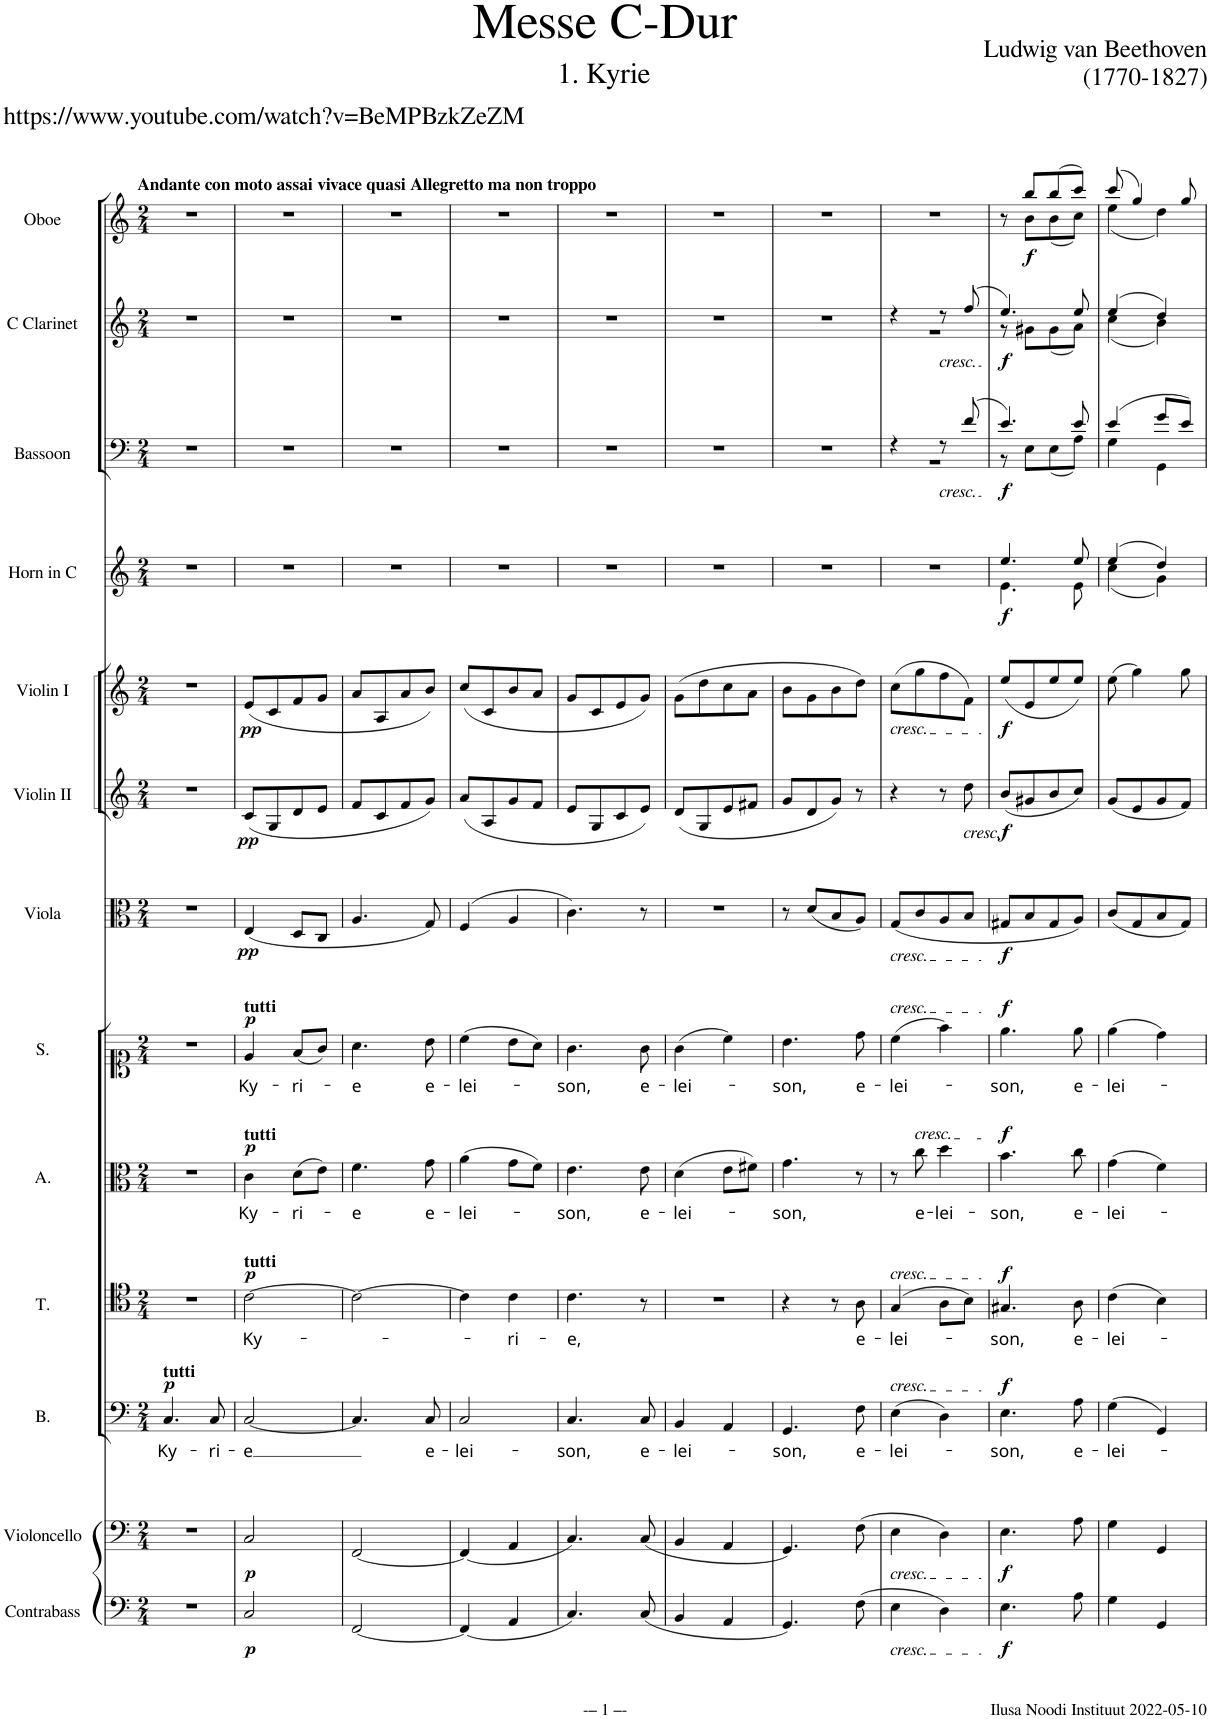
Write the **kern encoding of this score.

**kern	**dynam	**kern	**dynam	**kern	**text	**dynam	**kern	**text	**dynam	**kern	**text	**dynam	**kern	**text	**dynam	**kern	**dynam	**kern	**dynam	**kern	**dynam	**kern	**dynam	**kern	**dynam	**kern	**dynam	**kern	**dynam
*part13	*part13	*part12	*part12	*part11	*part11	*part11	*part10	*part10	*part10	*part9	*part9	*part9	*part8	*part8	*part8	*part7	*part7	*part6	*part6	*part5	*part5	*part4	*part4	*part3	*part3	*part2	*part2	*part1	*part1
*staff13	*staff13	*staff12	*staff12	*staff11	*staff11	*staff11	*staff10	*staff10	*staff10	*staff9	*staff9	*staff9	*staff8	*staff8	*staff8	*staff7	*staff7	*staff6	*staff6	*staff5	*staff5	*staff4	*staff4	*staff3	*staff3	*staff2	*staff2	*staff1	*staff1
*I"Contrabass	*	*I"Violoncello	*	*I"B.	*	*	*I"T.	*	*	*I"A.	*	*	*I"S.	*	*	*I"Viola	*	*I"Violin II	*	*I"Violin I	*	*I"Horn in C	*	*I"Bassoon	*	*I"C Clarinet	*	*I"Oboe	*
*I'Cb.	*	*I'Vc.	*	*I'B.	*	*	*I'T.	*	*	*I'A.	*	*	*I'S.	*	*	*I'Vla.	*	*I'Vln.II	*	*I'Vln.I	*	*	*	*I'Bsn.	*	*I'C Cl.	*	*I'Ob.	*
*clefF4	*	*clefF4	*	*clefF4	*	*	*clefC4	*	*	*clefC3	*	*	*clefC1	*	*	*clefC3	*	*clefG2	*	*clefG2	*	*clefG2	*	*clefF4	*	*clefG2	*	*clefG2	*
*Trd7c12	*	*	*	*	*	*	*	*	*	*	*	*	*	*	*	*	*	*	*	*	*	*Trd7c12	*	*	*	*Trd1c2	*	*	*
*k[]	*	*k[]	*	*k[]	*	*	*k[]	*	*	*k[]	*	*	*k[]	*	*	*k[]	*	*k[]	*	*k[]	*	*k[]	*	*k[]	*	*k[]	*	*k[]	*
*M2/4	*	*M2/4	*	*M2/4	*	*	*M2/4	*	*	*M2/4	*	*	*M2/4	*	*	*M2/4	*	*M2/4	*	*M2/4	*	*M2/4	*	*M2/4	*	*M2/4	*	*M2/4	*
=1	=1	=1	=1	=1	=1	=1	=1	=1	=1	=1	=1	=1	=1	=1	=1	=1	=1	=1	=1	=1	=1	=1	=1	=1	=1	=1	=1	=1	=1
!	!	!	!	!	!	!	!	!	!	!	!	!	!	!	!	!	!	!	!	!	!	!	!	!	!	!	!	!LO:TX:a:B:t=Andante con moto assai vivace quasi Allegretto ma non troppo	!
!	!	!	!	!LO:TX:a:B:t=tutti	!	!	!	!	!	!	!	!	!	!	!	!	!	!	!	!	!	!	!	!	!	!	!	!	!
!	!	!	!	!	!LO:LY:b	!LO:DY:a	!	!	!	!	!	!	!	!	!	!	!	!	!	!	!	!	!	!	!	!	!	!	!
2r	.	2r	.	4.C/	Ky-	p	2r	.	.	2r	.	.	2r	.	.	2r	.	2r	.	2r	.	2r	.	2r	.	2r	.	2r	.
!	!	!	!	!	!LO:LY:b	!	!	!	!	!	!	!	!	!	!	!	!	!	!	!	!	!	!	!	!	!	!	!	!
.	.	.	.	8C/	-ri-	.	.	.	.	.	.	.	.	.	.	.	.	.	.	.	.	.	.	.	.	.	.	.	.
=2	=2	=2	=2	=2	=2	=2	=2	=2	=2	=2	=2	=2	=2	=2	=2	=2	=2	=2	=2	=2	=2	=2	=2	=2	=2	=2	=2	=2	=2
!	!	!	!	!	!	!	!	!	!	!	!	!	!LO:TX:a:B:t=tutti	!	!	!	!	!	!	!	!	!	!	!	!	!	!	!	!
!	!	!	!	!	!	!	!	!	!	!LO:TX:a:B:t=tutti	!	!	!	!	!	!	!	!	!	!	!	!	!	!	!	!	!	!	!
!	!	!	!	!	!	!	!LO:TX:a:B:t=tutti	!	!	!	!	!	!	!	!	!	!	!	!	!	!	!	!	!	!	!	!	!	!
!	!LO:DY:b	!	!LO:DY:b	!	!LO:LY:b	!	!	!LO:LY:b	!LO:DY:a	!	!LO:LY:b	!LO:DY:a	!	!LO:LY:b	!LO:DY:a	!	!LO:DY:b	!	!LO:DY:b	!	!LO:DY:b	!	!	!	!	!	!	!	!
2C/	p	2C/	p	[2C/	-e	.	[2c\	Ky-	p	4c\	Ky-	p	4e/	Ky-	p	(4E/	pp	(8c/L	pp	(8e/L	pp	2r	.	2r	.	2r	.	2r	.
.	.	.	.	.	.	.	.	.	.	.	.	.	.	.	.	.	.	8G/	.	8c/	.	.	.	.	.	.	.	.	.
!	!	!	!	!	!	!	!	!	!	!	!LO:LY:b	!	!	!LO:LY:b	!	!	!	!	!	!	!	!	!	!	!	!	!	!	!
.	.	.	.	.	.	.	.	.	.	(8d\L	-ri-	.	(8f/L	-ri-	.	8D/L	.	8d/	.	8f/	.	.	.	.	.	.	.	.	.
.	.	.	.	.	.	.	.	.	.	8e\J)	.	.	8g/J)	.	.	8C/J	.	8e/J	.	8g/J	.	.	.	.	.	.	.	.	.
=3	=3	=3	=3	=3	=3	=3	=3	=3	=3	=3	=3	=3	=3	=3	=3	=3	=3	=3	=3	=3	=3	=3	=3	=3	=3	=3	=3	=3	=3
!	!	!	!	!	!	!	!	!	!	!	!LO:LY:b	!	!	!LO:LY:b	!	!	!	!	!	!	!	!	!	!	!	!	!	!	!
[2FF/	.	[2FF/	.	4.C/]	.	.	2c\_	.	.	4.f\	-e	.	4.a\	-e	.	4.A/	.	8f/L	.	8a/L	.	2r	.	2r	.	2r	.	2r	.
.	.	.	.	.	.	.	.	.	.	.	.	.	.	.	.	.	.	8c/	.	8A/	.	.	.	.	.	.	.	.	.
.	.	.	.	.	.	.	.	.	.	.	.	.	.	.	.	.	.	8f/	.	8a/	.	.	.	.	.	.	.	.	.
!	!	!	!	!	!LO:LY:b	!	!	!	!	!	!LO:LY:b	!	!	!LO:LY:b	!	!	!	!	!	!	!	!	!	!	!	!	!	!	!
.	.	.	.	8C/	e-	.	.	.	.	8g\	e-	.	8b\	e-	.	8G/)	.	8g/J)	.	8b/J)	.	.	.	.	.	.	.	.	.
=4	=4	=4	=4	=4	=4	=4	=4	=4	=4	=4	=4	=4	=4	=4	=4	=4	=4	=4	=4	=4	=4	=4	=4	=4	=4	=4	=4	=4	=4
!	!	!	!	!	!LO:LY:b	!	!	!	!	!	!LO:LY:b	!	!	!LO:LY:b	!	!	!	!	!	!	!	!	!	!	!	!	!	!	!
(4FF/]	.	(4FF/]	.	2C/	-lei-	.	4c\]	.	.	(4a\	-lei-	.	(4cc\	-lei-	.	(4F/	.	(8a/L	.	(8cc/L	.	2r	.	2r	.	2r	.	2r	.
.	.	.	.	.	.	.	.	.	.	.	.	.	.	.	.	.	.	8A/	.	8c/	.	.	.	.	.	.	.	.	.
!	!	!	!	!	!	!	!	!LO:LY:b	!	!	!	!	!	!	!	!	!	!	!	!	!	!	!	!	!	!	!	!	!
4AA/	.	4AA/	.	.	.	.	4c\	-ri-	.	8g\L	.	.	8b\L	.	.	4A/	.	8g/	.	8b/	.	.	.	.	.	.	.	.	.
.	.	.	.	.	.	.	.	.	.	8f\J)	.	.	8a\J)	.	.	.	.	8f/J	.	8a/J	.	.	.	.	.	.	.	.	.
=5	=5	=5	=5	=5	=5	=5	=5	=5	=5	=5	=5	=5	=5	=5	=5	=5	=5	=5	=5	=5	=5	=5	=5	=5	=5	=5	=5	=5	=5
!	!	!	!	!	!LO:LY:b	!	!	!LO:LY:b	!	!	!LO:LY:b	!	!	!LO:LY:b	!	!	!	!	!	!	!	!	!	!	!	!	!	!	!
4.C/)	.	4.C/)	.	4.C/	-son,	.	4.c\	-e,	.	4.e\	-son,	.	4.g\	-son,	.	4.c\)	.	8e/L	.	8g/L	.	2r	.	2r	.	2r	.	2r	.
.	.	.	.	.	.	.	.	.	.	.	.	.	.	.	.	.	.	8G/	.	8c/	.	.	.	.	.	.	.	.	.
.	.	.	.	.	.	.	.	.	.	.	.	.	.	.	.	.	.	8c/	.	8e/	.	.	.	.	.	.	.	.	.
!	!	!	!	!	!LO:LY:b	!	!	!	!	!	!LO:LY:b	!	!	!LO:LY:b	!	!	!	!	!	!	!	!	!	!	!	!	!	!	!
(8C/	.	(8C/	.	8C/	e-	.	8r	.	.	8e\	e-	.	8g\	e-	.	8r	.	8e/J)	.	8g/J)	.	.	.	.	.	.	.	.	.
=6	=6	=6	=6	=6	=6	=6	=6	=6	=6	=6	=6	=6	=6	=6	=6	=6	=6	=6	=6	=6	=6	=6	=6	=6	=6	=6	=6	=6	=6
!	!	!	!	!	!LO:LY:b	!	!	!	!	!	!LO:LY:b	!	!	!LO:LY:b	!	!	!	!	!	!	!	!	!	!	!	!	!	!	!
4BB/	.	4BB/	.	4BB/	-lei-	.	2r	.	.	(4d\	-lei-	.	(4g\	-lei-	.	2r	.	(8d/L	.	(8g\L	.	2r	.	2r	.	2r	.	2r	.
.	.	.	.	.	.	.	.	.	.	.	.	.	.	.	.	.	.	8G/	.	8dd\	.	.	.	.	.	.	.	.	.
4AA/	.	4AA/	.	4AA/	.	.	.	.	.	8e\L	.	.	4cc\)	.	.	.	.	8e/	.	8cc\	.	.	.	.	.	.	.	.	.
.	.	.	.	.	.	.	.	.	.	8f#X\J)	.	.	.	.	.	.	.	8f#X/J	.	8a\J	.	.	.	.	.	.	.	.	.
=7	=7	=7	=7	=7	=7	=7	=7	=7	=7	=7	=7	=7	=7	=7	=7	=7	=7	=7	=7	=7	=7	=7	=7	=7	=7	=7	=7	=7	=7
!	!	!	!	!	!LO:LY:b	!	!	!	!	!	!LO:LY:b	!	!	!LO:LY:b	!	!	!	!	!	!	!	!	!	!	!	!	!	!	!
4.GG/)	.	4.GG/)	.	4.GG/	-son,	.	4r	.	.	4.g\	-son,	.	4.b\	-son,	.	8r	.	8g/L	.	8b\L	.	2r	.	2r	.	2r	.	2r	.
.	.	.	.	.	.	.	.	.	.	.	.	.	.	.	.	(8d/L	.	8d/	.	8g\	.	.	.	.	.	.	.	.	.
.	.	.	.	.	.	.	8r	.	.	.	.	.	.	.	.	8B/	.	8g/J)	.	8b\	.	.	.	.	.	.	.	.	.
!	!	!	!	!	!LO:LY:b	!	!	!LO:LY:b	!	!	!	!	!	!LO:LY:b	!	!	!	!	!	!	!	!	!	!	!	!	!	!	!
(8F\	.	(8F\	.	8F\	e-	.	8A\	e-	.	8r	.	.	8dd\	e-	.	8A/J)	.	8r	.	8dd\J)	.	.	.	.	.	.	.	.	.
=8	=8	=8	=8	=8	=8	=8	=8	=8	=8	=8	=8	=8	=8	=8	=8	=8	=8	=8	=8	=8	=8	=8	=8	=8	=8	=8	=8	=8	=8
!	!	!	!	!	!	!	!	!	!	!	!	!	!	!	!	!	!	!	!	!LO:TX:b:i:t=cresc.	!	!	!	!	!	!	!	!	!
!	!	!	!	!	!	!	!	!	!	!	!	!	!	!	!	!LO:TX:b:i:t=cresc.	!	!	!	!	!	!	!	!	!	!	!	!	!
!	!	!	!	!	!	!	!	!	!	!	!	!	!LO:TX:a:i:t=cresc.	!	!	!	!	!	!	!	!	!	!	!	!	!	!	!	!
!	!	!	!	!	!	!	!LO:TX:a:i:t=cresc.	!	!	!	!	!	!	!	!	!	!	!	!	!	!	!	!	!	!	!	!	!	!
!	!	!	!	!LO:TX:a:i:t=cresc.	!	!	!	!	!	!	!	!	!	!	!	!	!	!	!	!	!	!	!	!	!	!	!	!	!
!	!	!LO:TX:b:i:t=cresc.	!	!	!	!	!	!	!	!	!	!	!	!	!	!	!	!	!	!	!	!	!	!	!	!	!	!	!
!LO:TX:b:i:t=cresc.	!	!	!	!	!	!	!	!	!	!	!	!	!	!	!	!	!	!	!	!	!	!	!	!	!	!	!	!	!
!	!	!	!	!	!LO:LY:b	!	!	!LO:LY:b	!	!	!	!	!	!LO:LY:b	!	!	!	!	!	!	!	!	!	!	!	!	!	!	!
*	*	*	*	*	*	*	*	*	*	*	*	*	*	*	*	*	*	*	*	*	*	*	*	*^	*	*^	*	*	*
4E\	.	4E\	.	(4E\	-lei-	.	(4G/	-lei-	.	8r	.	.	(4cc\	-lei-	.	(8G/L	.	4r	.	(8cc\L	.	2r	.	4r	2r	.	4r	2r	.	2r	.
!	!	!	!	!	!	!	!	!	!	!LO:TX:a:i:t=cresc.	!	!	!	!	!	!	!	!	!	!	!	!	!	!	!	!	!	!	!	!	!
!	!	!	!	!	!	!	!	!	!	!	!LO:LY:b	!	!	!	!	!	!	!	!	!	!	!	!	!	!	!	!	!	!	!	!
.	.	.	.	.	.	.	.	.	.	8cc\	e-	.	.	.	.	8c/	.	.	.	8gg\	.	.	.	.	.	.	.	.	.	.	.
!	!	!	!	!	!	!	!	!	!	!	!	!	!	!	!	!	!	!	!	!	!	!	!	!	!	!	!LO:TX:b:i:t=cresc.	!	!	!	!
!	!	!	!	!	!	!	!	!	!	!	!	!	!	!	!	!	!	!	!	!	!	!	!	!LO:TX:b:i:t=cresc.	!	!	!	!	!	!	!
!	!	!	!	!	!	!	!	!	!	!	!LO:LY:b	!	!	!	!	!	!	!	!	!	!	!	!	!	!	!	!	!	!	!	!
4D\)	.	4D\)	.	4D\)	.	.	8A\L	.	.	4dd\	-lei-	.	4ff\)	.	.	8A/	.	8r	.	8ff\	.	.	.	8r	.	.	8r	.	.	.	.
!	!	!	!	!	!	!	!	!	!	!	!	!	!	!	!	!	!	!LO:TX:b:i:t=cresc.	!	!	!	!	!	!	!	!	!	!	!	!	!
.	.	.	.	.	.	.	8B\J)	.	.	.	.	.	.	.	.	8B/J	.	8dd\	.	8f\J)	.	.	.	(8f/	.	.	(8ff/	.	.	.	.
=9	=9	=9	=9	=9	=9	=9	=9	=9	=9	=9	=9	=9	=9	=9	=9	=9	=9	=9	=9	=9	=9	=9	=9	=9	=9	=9	=9	=9	=9	=9	=9
!	!LO:DY:b	!	!LO:DY:b	!	!LO:LY:b	!LO:DY:a	!	!LO:LY:b	!LO:DY:a	!	!LO:LY:b	!LO:DY:a	!	!LO:LY:b	!LO:DY:a	!	!LO:DY:b	!	!LO:DY:b	!	!LO:DY:b	!	!LO:DY:b	!	!	!LO:DY:b	!	!	!LO:DY:b	!	!
*	*	*	*	*	*	*	*	*	*	*	*	*	*	*	*	*	*	*	*	*	*	*^	*	*	*	*	*	*	*	*^	*
4.E\	f	4.E\	f	4.E\	-son,	f	4.G#X/	-son,	f	4.b\	-son,	f	4.ee\	-son,	f	8G#X/L	f	(8b/L	f	(8ee/L	f	4.ee/	4.e\	f	4.e/)	8r	f	4.ee/)	8r	f	8r	8ryy	.
!	!	!	!	!	!	!	!	!	!	!	!	!	!	!	!	!	!	!	!	!	!	!	!	!	!	!	!	!	!	!	!	!	!LO:DY:b
.	.	.	.	.	.	.	.	.	.	.	.	.	.	.	.	8B/	.	8g#X/	.	8e/	.	.	.	.	.	8E\L	.	.	8g#X\L	.	8bb/L	8b\L	f
.	.	.	.	.	.	.	.	.	.	.	.	.	.	.	.	8G#/	.	8b/	.	8ee/	.	.	.	.	.	(8E\	.	.	(8g#\	.	(8bb/	(8b\	.
!	!	!	!	!	!LO:LY:b	!	!	!LO:LY:b	!	!	!LO:LY:b	!	!	!LO:LY:b	!	!	!	!	!	!	!	!	!	!	!	!	!	!	!	!	!	!	!
8A\	.	8A\	.	8A\	e-	.	8A\	e-	.	8cc\	e-	.	8ee\	e-	.	8A/J)	.	8cc/J)	.	8ee/J)	.	8ee/	8e\	.	8e/	8A\J)	.	8ee/	8a\J)	.	8ccc/J)	8cc\J)	.
=10	=10	=10	=10	=10	=10	=10	=10	=10	=10	=10	=10	=10	=10	=10	=10	=10	=10	=10	=10	=10	=10	=10	=10	=10	=10	=10	=10	=10	=10	=10	=10	=10	=10
!	!	!	!	!	!LO:LY:b	!	!	!LO:LY:b	!	!	!LO:LY:b	!	!	!LO:LY:b	!	!	!	!	!	!	!	!	!	!	!	!	!	!	!	!	!	!	!
4G\	.	4G\	.	(4G\	-lei-	.	(4c\	-lei-	.	(4g\	-lei-	.	(4ee\	-lei-	.	(8c/L	.	(8g/L	.	(8ee\	.	(4ee/	(4cc\	.	(4e/	4G\	.	(4ee/	(4cc\	.	(8ccc/	(4ee\	.
.	.	.	.	.	.	.	.	.	.	.	.	.	.	.	.	8G/	.	8e/	.	4gg\)	.	.	.	.	.	.	.	.	.	.	4gg/)	.	.
4GG/	.	4GG/	.	4GG/)	.	.	4B\)	.	.	4f\)	.	.	4dd\)	.	.	8B/	.	8g/	.	.	.	4dd/)	4g\)	.	8g/L	4GG\	.	4dd/)	4b\)	.	.	4dd\)	.
.	.	.	.	.	.	.	.	.	.	.	.	.	.	.	.	8G/J)	.	8f/J)	.	8gg\	.	.	.	.	8e/J)	.	.	.	.	.	8gg/	.	.
*	*	*	*	*	*	*	*	*	*	*	*	*	*	*	*	*	*	*	*	*	*	*v	*v	*	*	*	*	*v	*v	*	*v	*v	*
*	*	*	*	*	*	*	*	*	*	*	*	*	*	*	*	*	*	*	*	*	*	*	*	*v	*v	*	*	*	*	*
=	=	=	=	=	=	=	=	=	=	=	=	=	=	=	=	=	=	=	=	=	=	=	=	=	=	=	=	=	=
*-	*-	*-	*-	*-	*-	*-	*-	*-	*-	*-	*-	*-	*-	*-	*-	*-	*-	*-	*-	*-	*-	*-	*-	*-	*-	*-	*-	*-	*-
